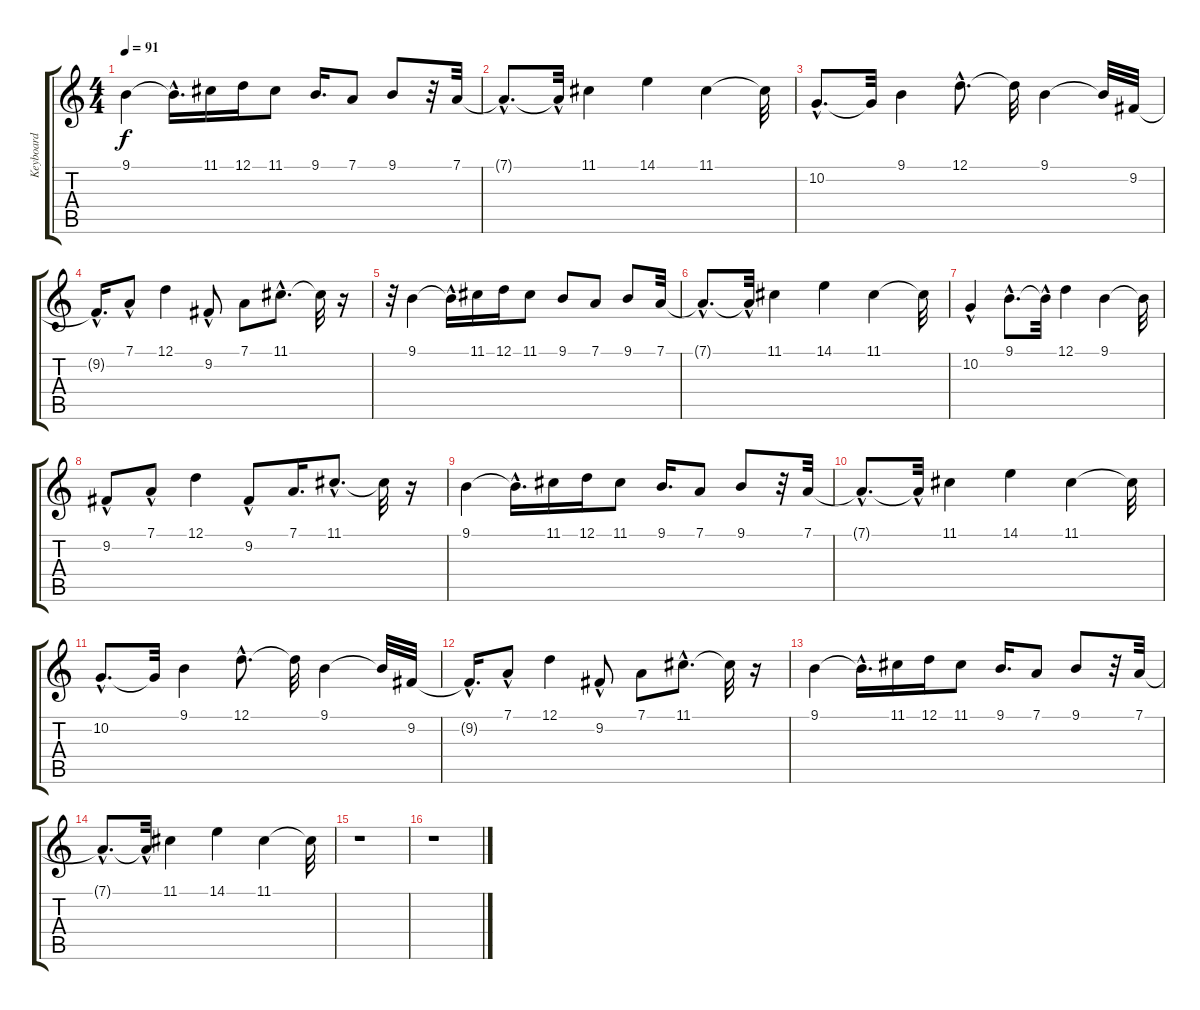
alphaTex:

\track ("Keyboard" "Keyboard") {instrument pad5bowed}
\staff {score tabs}
\tuning (D4 A3 F3 C3 G2 D2) {hide}
\ts (4 4)
\tempo 91
\clef g2
\ks c
9.1.4{dy f} 9.1{hac t}.16{d} 11.1.16 12.1.16 11.1.8 9.1.16{d} 7.1.8 9.1.8 r.32 7.1.32 |
7.1{hac t}.8{d} 7.1{hac t}.32 11.1.4 14.1.4 11.1.4 11.1{t}.32 |
10.2{hac}.8{d} 10.2{t}.32 9.1.4 12.1{hac}.8{d} 12.1{t}.32 9.1.4 9.1{t}.32 9.2.32 |
9.2{hac t}.16{d} 7.1{hac}.8 12.1.4 9.2{hac}.8 7.1.8 11.1{hac}.8{d} 11.1{t}.32 r.16 |
r.32 9.1.4 9.1{hac t}.16 11.1.16 12.1.16 11.1.8 9.1.8 7.1.8 9.1.8 7.1.32 |
7.1{hac t}.8{d} 7.1{hac t}.32 11.1.4 14.1.4 11.1.4 11.1{t}.32 |
10.2{hac}.4 9.1{hac}.8{d} 9.1{hac t}.32 12.1.4 9.1.4 9.1{t}.32 |
9.2{hac}.8 7.1{hac}.8 12.1.4 9.2{hac}.8 7.1.16{d} 11.1{hac}.8{d} 11.1{t}.32 r.16 |
9.1.4 9.1{hac t}.16{d} 11.1.16 12.1.16 11.1.8 9.1.16{d} 7.1.8 9.1.8 r.32 7.1.32 |
7.1{hac t}.8{d} 7.1{hac t}.32 11.1.4 14.1.4 11.1.4 11.1{t}.32 |
10.2{hac}.8{d} 10.2{t}.32 9.1.4 12.1{hac}.8{d} 12.1{t}.32 9.1.4 9.1{t}.32 9.2.32 |
9.2{hac t}.16{d} 7.1{hac}.8 12.1.4 9.2{hac}.8 7.1.8 11.1{hac}.8{d} 11.1{t}.32 r.16 |
9.1.4 9.1{hac t}.16{d} 11.1.16 12.1.16 11.1.8 9.1.16{d} 7.1.8 9.1.8 r.32 7.1.32 |
7.1{hac t}.8{d} 7.1{hac t}.32 11.1.4 14.1.4 11.1.4 11.1{t}.32 |
r.1 |
r.1
